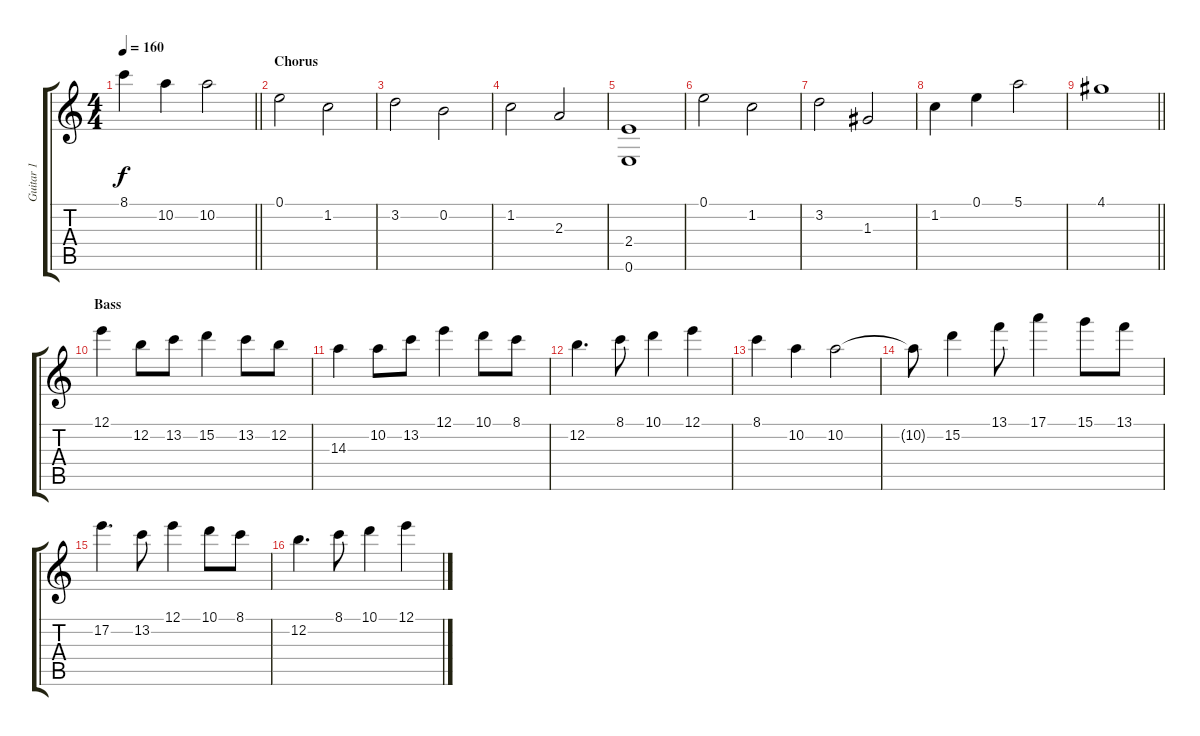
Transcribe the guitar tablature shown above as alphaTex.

\track ("Guitar 1" "Guitar 1") {instrument acousticguitarnylon}
\staff {score tabs}
\tuning (E4 B3 G3 D3 A2 E2) {hide}
\ts (4 4)
\tempo 160
\clef g2
\barLineRight lightlight
\ks c
8.1.4{dy f} 10.2.4 10.2.2 |
\section ("" "Chorus")
0.1.2 1.2.2 |
3.2.2 0.2.2 |
1.2.2 2.3.2 |
(2.4 0.6).1 |
0.1.2 1.2.2 |
3.2.2 1.3.2 |
1.2.4 0.1.4 5.1.2 |
\barLineRight lightlight
4.1.1 |
\section ("" "Bass")
12.1.4 12.2.8 13.2.8 15.2.4 13.2.8 12.2.8 |
14.3.4 10.2.8 13.2.8 12.1.4 10.1.8 8.1.8 |
12.2.4{d} 8.1.8 10.1.4 12.1.4 |
8.1.4 10.2.4 10.2.2 |
10.2{t}.8 15.2.4 13.1.8 17.1.4 15.1.8 13.1.8 |
17.2.4{d} 13.2.8 12.1.4 10.1.8 8.1.8 |
12.2.4{d} 8.1.8 10.1.4 12.1.4
